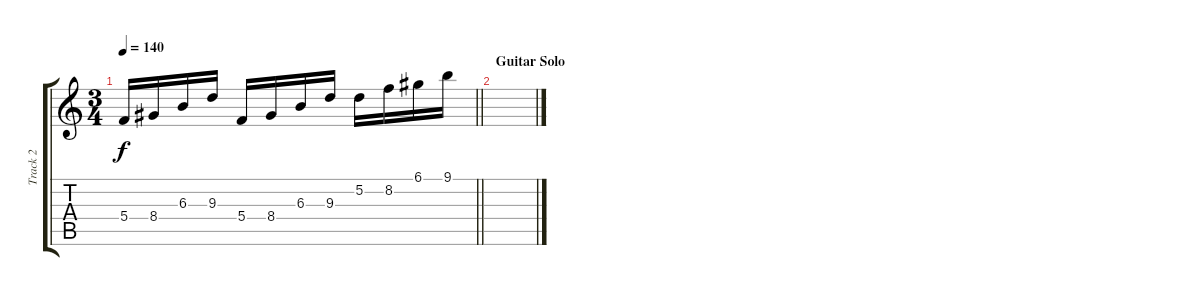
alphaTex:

\track ("Track 2" "Track 2") {instrument distortionguitar}
\staff {score tabs}
\tuning (D4 A3 F3 C3 G2 C2) {hide}
\ts (3 4)
\tempo 140
\clef g2
\barLineRight lightlight
\ks c
5.4.16{dy f} 8.4.16 6.3.16 9.3.16 5.4.16 8.4.16 6.3.16 9.3.16 5.2.16 8.2.16 6.1.16 9.1.16 |
\section ("" "Guitar Solo")
